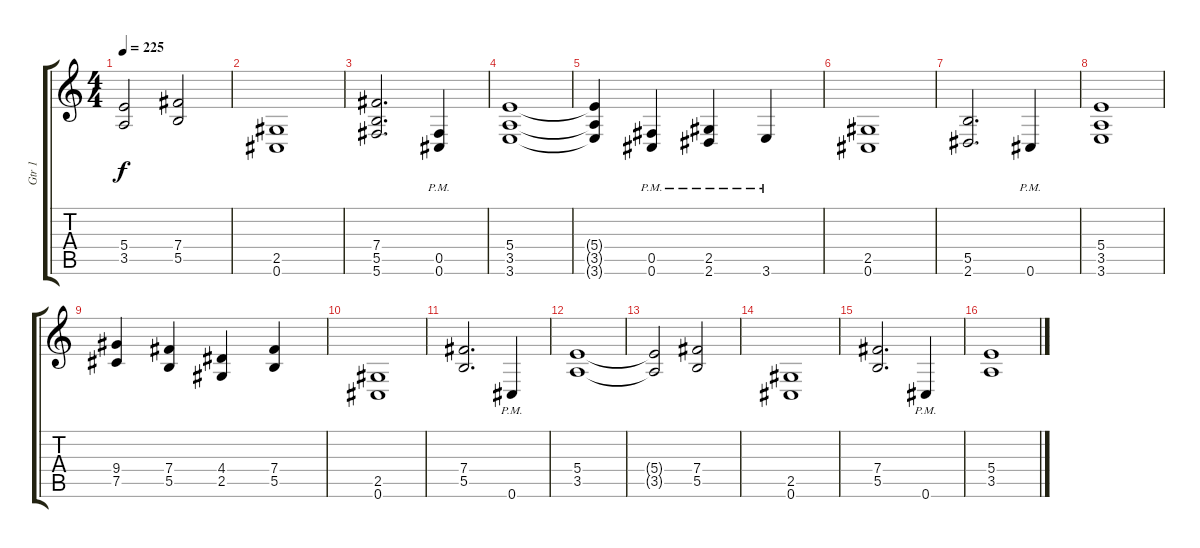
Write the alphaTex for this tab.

\track ("Gtr 1" "Gtr 1") {instrument distortionguitar}
\staff {score tabs}
\tuning (Db4 Ab3 E3 B2 Gb2 Db2) {hide}
\ts (4 4)
\tempo 225
\clef g2
\ks c
(5.4{t} 3.5{t}).2{dy f} (7.4 5.5).2 |
(2.5 0.6).1 |
(7.4 5.5 5.6).2{d} (0.5{pm} 0.6{pm}).4 |
(5.4 3.5 3.6).1 |
(5.4{t} 3.5{t} 3.6{t}).4 (0.5{pm} 0.6{pm}).4 (2.5{pm} 2.6{pm}).4 3.6{pm}.4 |
(2.5 0.6).1 |
(5.5 2.6).2{d} 0.6{pm}.4 |
(5.4 3.5 3.6).1 |
(9.4 7.5).4 (7.4 5.5).4 (4.4 2.5).4 (7.4 5.5).4 |
(2.5 0.6).1 |
(7.4 5.5).2{d} 0.6{pm}.4 |
(5.4 3.5).1 |
(5.4{t} 3.5{t}).2 (7.4 5.5).2 |
(2.5 0.6).1 |
(7.4 5.5).2{d} 0.6{pm}.4 |
(5.4 3.5).1
